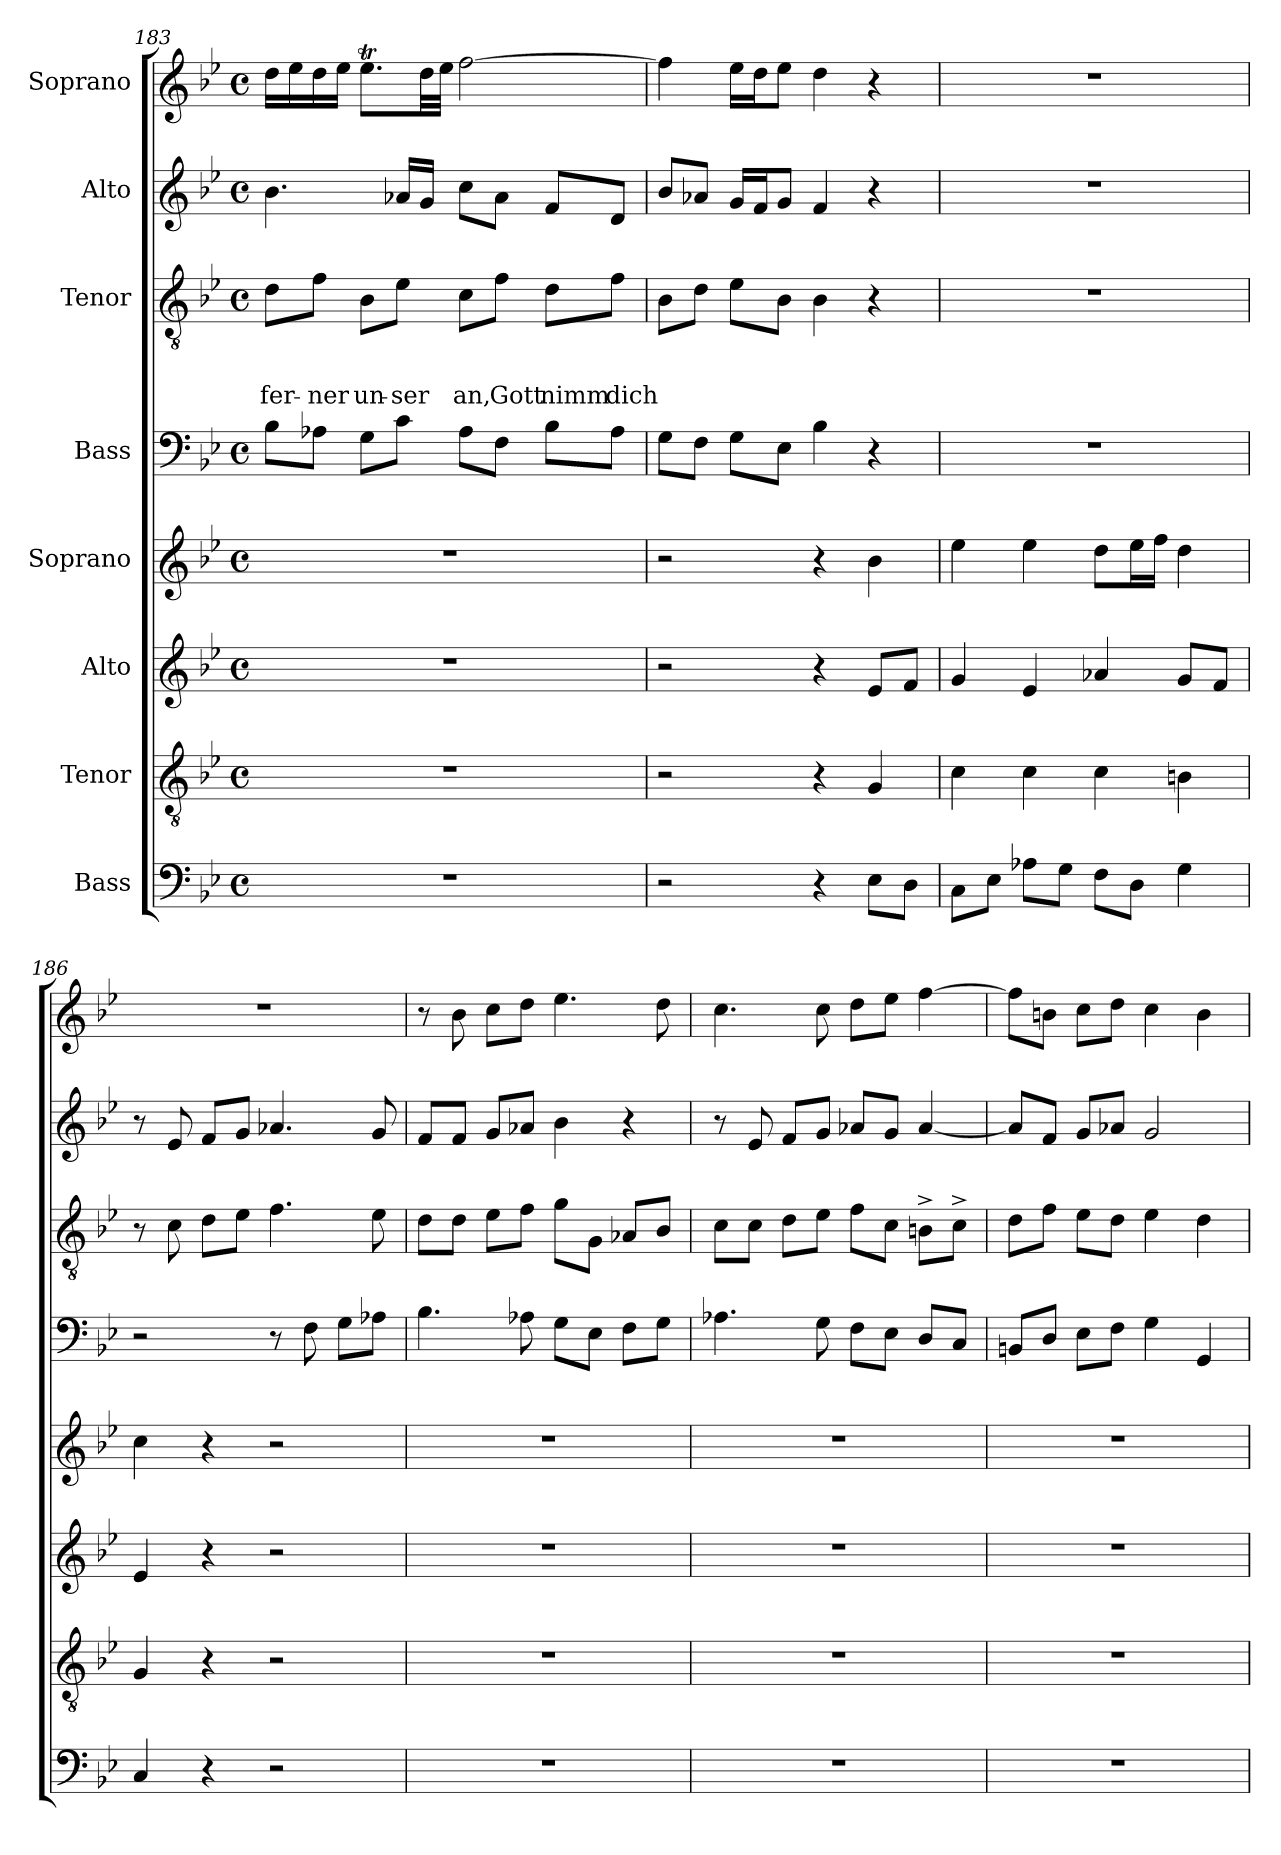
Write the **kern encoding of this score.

**kern	**kern	**kern	**kern	**kern	**kern	**text	**text	**text	**kern	**kern
*part8	*part7	*part6	*part5	*part4	*part3	*part3	*part3	*part3	*part2	*part1
*staff8	*staff7	*staff6	*staff5	*staff4	*staff3	*staff3	*staff3	*staff3	*staff2	*staff1
*I"Bass	*I"Tenor	*I"Alto	*I"Soprano	*I"Bass	*I"Tenor	*	*	*	*I"Alto	*I"Soprano
*clefF4	*clefGv2	*clefG2	*clefG2	*clefF4	*clefGv2	*	*	*	*clefG2	*clefG2
*k[b-e-]	*k[b-e-]	*k[b-e-]	*k[b-e-]	*k[b-e-]	*k[b-e-]	*	*	*	*k[b-e-]	*k[b-e-]
*B-:	*B-:	*B-:	*B-:	*B-:	*B-:	*	*	*	*B-:	*B-:
*M4/4	*M4/4	*M4/4	*M4/4	*M4/4	*M4/4	*	*	*	*M4/4	*M4/4
*met(c)	*met(c)	*met(c)	*met(c)	*met(c)	*met(c)	*	*	*	*met(c)	*met(c)
=183	=183	=183	=183	=183	=183	=183	=183	=183	=183	=183
!	!	!	!	!	!	!	!	!LO:LY:b	!	!
1r	1r	1r	1r	8B-\L	8d\L	.	.	fer-	4.b-\	16dd\LL
.	.	.	.	.	.	.	.	.	.	16ee-\
!	!	!	!	!	!	!	!	!LO:LY:b	!	!
.	.	.	.	8A-X\J	8f\J	.	.	-ner	.	16dd\
.	.	.	.	.	.	.	.	.	.	16ee-\JJ
!	!	!	!	!	!	!	!	!LO:LY:b	!	!
.	.	.	.	8G\L	8B-\L	.	.	un-	.	8.ee-T\L
!	!	!	!	!	!	!	!	!LO:LY:b:rj	!	!
.	.	.	.	8c\J	8e-\J	.	.	-ser	16a-X/LL	.
.	.	.	.	.	.	.	.	.	16g/JJ	32dd\LL
.	.	.	.	.	.	.	.	.	.	32ee-\JJJ
!	!	!	!	!	!	!	!	!LO:LY:b	!	!
.	.	.	.	8A-\L	8c\L	.	.	an,	8cc\L	[>2ff\
!	!	!	!	!	!	!	!	!LO:LY:b	!	!
.	.	.	.	8F\J	8f\J	.	.	Gott	8a-\J	.
!	!	!	!	!	!	!	!	!LO:LY:b	!	!
.	.	.	.	8B-\L	8d\L	.	.	nimm	8f/L	.
!	!	!	!	!	!	!	!	!LO:LY:b	!	!
.	.	.	.	8A-\J	8f\J	.	.	dich	8d/J	.
=184	=184	=184	=184	=184	=184	=184	=184	=184	=184	=184
2r	2r	2r	2r	8G\L	8B-\L	.	.	.	8b-/L	4ff\]
.	.	.	.	8F\J	8d\J	.	.	.	8a-X/J	.
.	.	.	.	8G\L	8e-\L	.	.	.	16g/LL	16ee-\LL
.	.	.	.	.	.	.	.	.	16f/J	16dd\J
.	.	.	.	8E-\J	8B-\J	.	.	.	8g/J	8ee-\J
4r	4r	4r	4r	4B-\	4B-\	.	.	.	4f/	4dd\
8E-\L	4G/	8e-/L	4b-\	4r	4r	.	.	.	4r	4r
8D\J	.	8f/J	.	.	.	.	.	.	.	.
=185	=185	=185	=185	=185	=185	=185	=185	=185	=185	=185
8C\L	4c\	4g/	4ee-\	1r	1r	.	.	.	1r	1r
8E-\J	.	.	.	.	.	.	.	.	.	.
8A-X\L	4c\	4e-/	4ee-\	.	.	.	.	.	.	.
8G\J	.	.	.	.	.	.	.	.	.	.
8F\L	4c\	4a-X/	8dd\L	.	.	.	.	.	.	.
8D\J	.	.	16ee-\L	.	.	.	.	.	.	.
.	.	.	16ff\JJ	.	.	.	.	.	.	.
4G\	4Bn\	8g/L	4dd\	.	.	.	.	.	.	.
.	.	8f/J	.	.	.	.	.	.	.	.
!!LO:PB:g=z
=186	=186	=186	=186	=186	=186	=186	=186	=186	=186	=186
4C/	4G/	4e-/	4cc\	2r	8r	.	.	.	8r	1r
.	.	.	.	.	8c\	.	.	.	8e-/	.
4r	4r	4r	4r	.	8d\L	.	.	.	8f/L	.
.	.	.	.	.	8e-\J	.	.	.	8g/J	.
2r	2r	2r	2r	8r	4.f\	.	.	.	4.a-X/	.
.	.	.	.	8F\	.	.	.	.	.	.
.	.	.	.	8G\L	.	.	.	.	.	.
.	.	.	.	8A-X\J	8e-\	.	.	.	8g/	.
=187	=187	=187	=187	=187	=187	=187	=187	=187	=187	=187
1r	1r	1r	1r	4.B-\	8d\L	.	.	.	8f/L	8r
.	.	.	.	.	8d\J	.	.	.	8f/J	8b-\
.	.	.	.	.	8e-\L	.	.	.	8g/L	8cc\L
.	.	.	.	8A-X\	8f\J	.	.	.	8a-X/J	8dd\J
.	.	.	.	8G\L	8g\L	.	.	.	4b-\	4.ee-\
.	.	.	.	8E-\J	8G\J	.	.	.	.	.
.	.	.	.	8F\L	8A-X/L	.	.	.	4r	.
.	.	.	.	8G\J	8B-/J	.	.	.	.	8dd\
=188	=188	=188	=188	=188	=188	=188	=188	=188	=188	=188
1r	1r	1r	1r	4.A-X\	8c\L	.	.	.	8r	4.cc\
.	.	.	.	.	8c\J	.	.	.	8e-/	.
.	.	.	.	.	8d\L	.	.	.	8f/L	.
.	.	.	.	8G\	8e-\J	.	.	.	8g/J	8cc\
.	.	.	.	8F\L	8f\L	.	.	.	8a-X/L	8dd\L
.	.	.	.	8E-\J	8c\J	.	.	.	8g/J	8ee-\J
.	.	.	.	8D/L	8Bn^<\L	.	.	.	[<4a-/	[>4ff\
.	.	.	.	8C/J	8c^>\J	.	.	.	.	.
=189	=189	=189	=189	=189	=189	=189	=189	=189	=189	=189
1r	1r	1r	1r	8BBn/L	8d\L	.	.	.	8a-/L]	8ff\L]
.	.	.	.	8D/J	8f\J	.	.	.	8f/J	8bn\J
.	.	.	.	8E-\L	8e-\L	.	.	.	8g/L	8cc\L
.	.	.	.	8F\J	8d\J	.	.	.	8a-X/J	8dd\J
.	.	.	.	4G\	4e-\	.	.	.	2g/	4cc\
.	.	.	.	4GG/	4d\	.	.	.	.	4b\
=	=	=	=	=	=	=	=	=	=	=
*-	*-	*-	*-	*-	*-	*-	*-	*-	*-	*-
